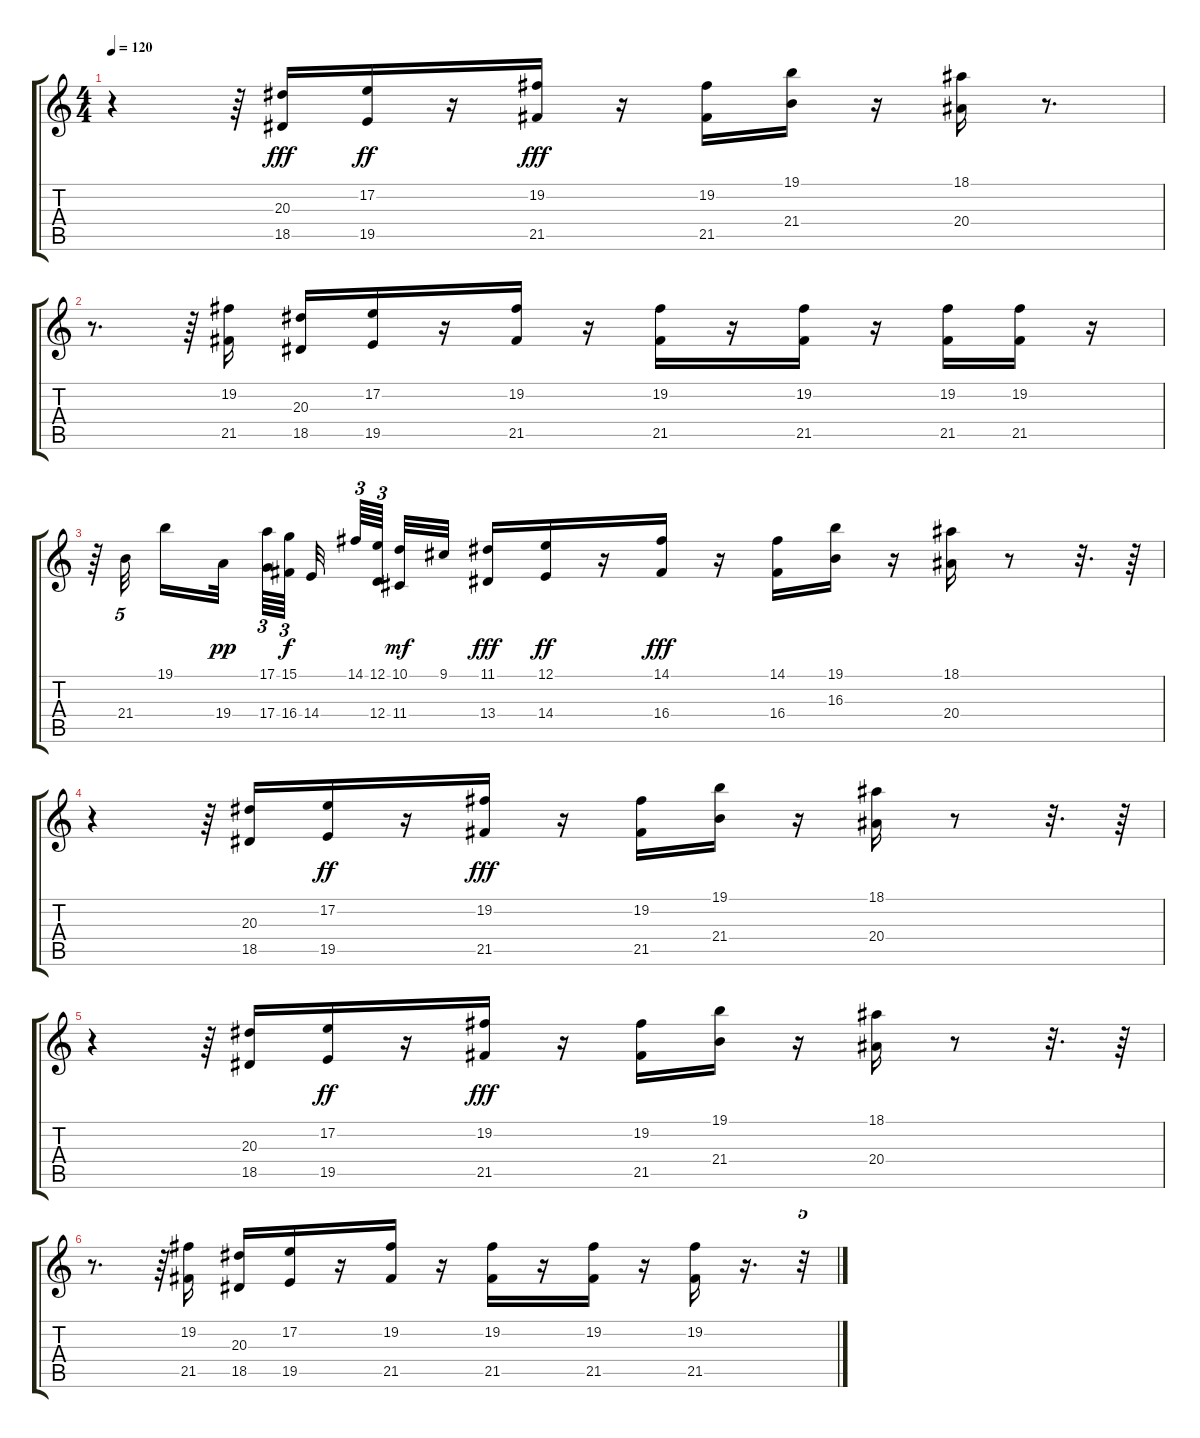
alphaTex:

\track "" {instrument brasssection}
\staff {score tabs}
\tuning (E4 B3 G3 D3 A2 E2) {hide}
\ts (4 4)
\tempo 120
\clef g2
\ks c
r.4{dy fff} r.64 (20.3 18.5).16 (17.2 19.5).16{dy ff} r.16 (19.2 21.5).16{dy fff} r.16 (19.2 21.5).16 (19.1 21.4).16 r.16 (18.1 20.4).16 r.8{d} |
r.8{d} r.64 (19.2 21.5).16 (20.3 18.5).16 (17.2 19.5).16 r.16 (19.2 21.5).16 r.16 (19.2 21.5).16 r.16 (19.2 21.5).16 r.16 (19.2 21.5).16 (19.2 21.5).16 r.16 |
r.64 21.4.32{tu (5 4)} 19.1.16 19.4.32{dy pp} (17.1 17.4).64{tu (3 2)} (15.1 16.4).64{tu (3 2) dy f} 14.4.32 14.1.64{tu (3 2)} (12.1 12.4).64{tu (3 2)} (10.1 11.4).32{dy mf} 9.1.32 (11.1 13.4).16{dy fff} (12.1 14.4).16{dy ff} r.16 (14.1 16.4).16{dy fff} r.16 (14.1 16.4).16 (19.1 16.3).16 r.16 (18.1 20.4).16 r.8 r.32{d} r.64 |
r.4 r.64 (20.3 18.5).16 (17.2 19.5).16{dy ff} r.16 (19.2 21.5).16{dy fff} r.16 (19.2 21.5).16 (19.1 21.4).16 r.16 (18.1 20.4).16 r.8 r.32{d} r.64 |
r.4 r.64 (20.3 18.5).16 (17.2 19.5).16{dy ff} r.16 (19.2 21.5).16{dy fff} r.16 (19.2 21.5).16 (19.1 21.4).16 r.16 (18.1 20.4).16 r.8 r.32{d} r.64 |
r.8{d} r.64 (19.2 21.5).16 (20.3 18.5).16 (17.2 19.5).16 r.16 (19.2 21.5).16 r.16 (19.2 21.5).16 r.16 (19.2 21.5).16 r.16 (19.2 21.5).16 r.16{d} r.32{tu (5 4)}
